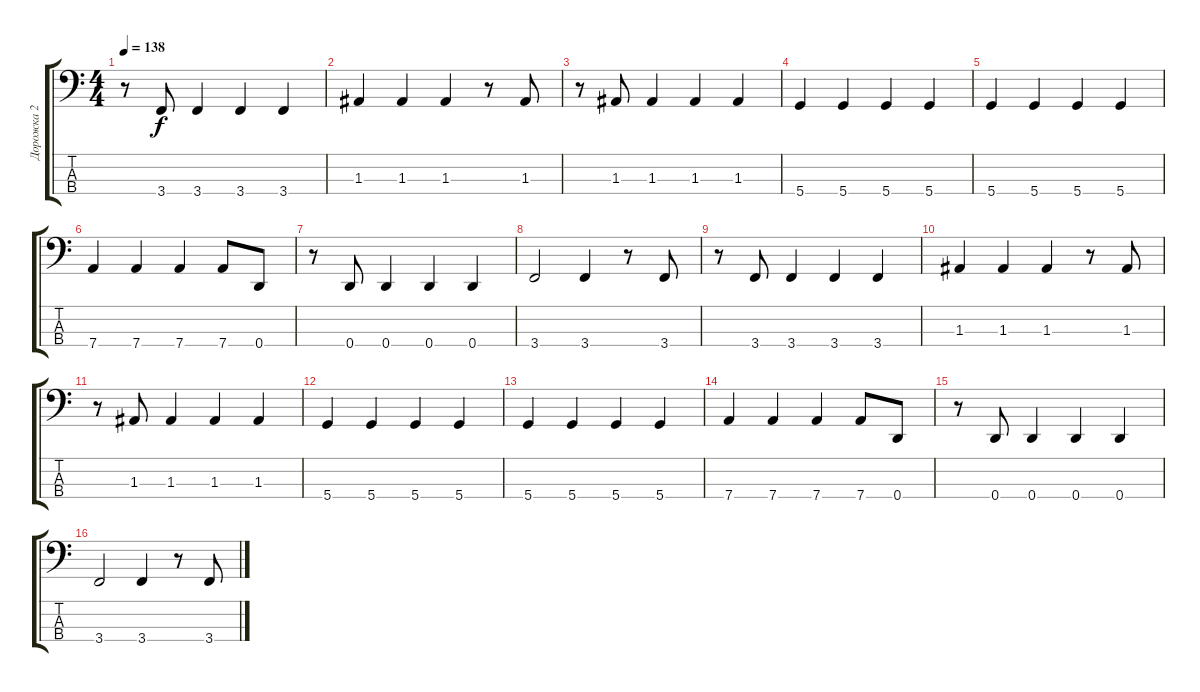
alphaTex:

\track ("Дорожка 2" "Дорожка 2") {instrument fretlessbass}
\staff {score tabs}
\tuning (G2 D2 A1 D1) {hide}
\ts (4 4)
\tempo 138
\clef f4
\ks c
r.8{dy f} 3.4.8 3.4.4 3.4.4 3.4.4 |
1.3.4 1.3.4 1.3.4 r.8 1.3.8 |
r.8 1.3.8 1.3.4 1.3.4 1.3.4 |
5.4.4 5.4.4 5.4.4 5.4.4 |
5.4.4 5.4.4 5.4.4 5.4.4 |
7.4.4 7.4.4 7.4.4 7.4.8 0.4.8 |
r.8 0.4.8 0.4.4 0.4.4 0.4.4 |
3.4.2 3.4.4 r.8 3.4.8 |
r.8 3.4.8 3.4.4 3.4.4 3.4.4 |
1.3.4 1.3.4 1.3.4 r.8 1.3.8 |
r.8 1.3.8 1.3.4 1.3.4 1.3.4 |
5.4.4 5.4.4 5.4.4 5.4.4 |
5.4.4 5.4.4 5.4.4 5.4.4 |
7.4.4 7.4.4 7.4.4 7.4.8 0.4.8 |
r.8 0.4.8 0.4.4 0.4.4 0.4.4 |
3.4.2 3.4.4 r.8 3.4.8
